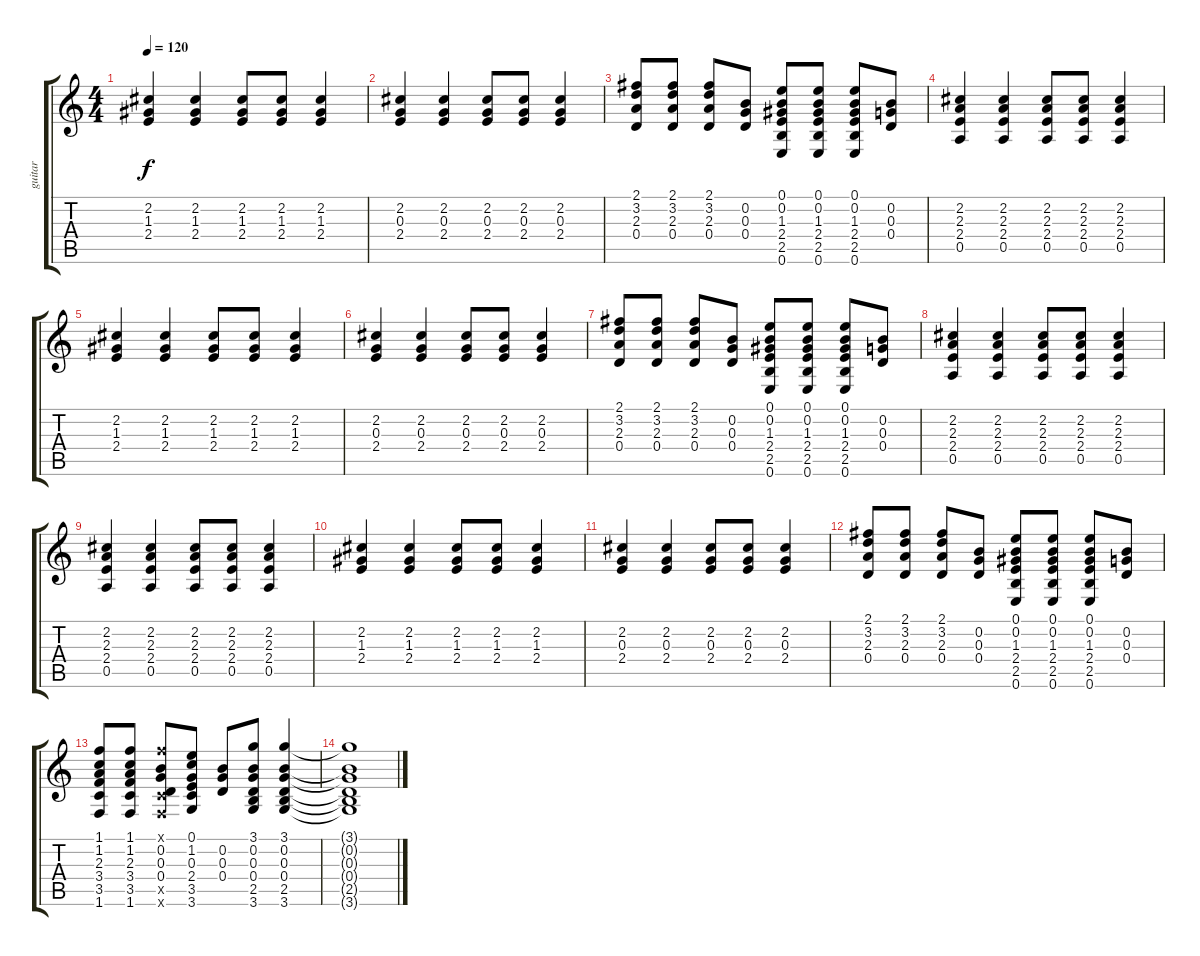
\track ("guitar" "guitar") {instrument electricguitarmuted}
\staff {score tabs}
\tuning (E4 B3 G3 D3 A2 E2) {hide}
\ts (4 4)
\tempo 120
\clef g2
\ks c
(2.2 1.3 2.4).4{dy f} (2.2 1.3 2.4).4 (2.2 1.3 2.4).8 (2.2 1.3 2.4).8 (2.2 1.3 2.4).4 |
(2.2 0.3 2.4).4 (2.2 0.3 2.4).4 (2.2 0.3 2.4).8 (2.2 0.3 2.4).8 (2.2 0.3 2.4).4 |
(2.1 3.2 2.3 0.4).8 (2.1 3.2 2.3 0.4).8 (2.1 3.2 2.3 0.4).8 (0.2 0.3 0.4).8 (0.1 0.2 1.3 2.4 2.5 0.6).8 (0.1 0.2 1.3 2.4 2.5 0.6).8 (0.1 0.2 1.3 2.4 2.5 0.6).8 (0.2 0.3 0.4).8 |
(2.2 2.3 2.4 0.5).4 (2.2 2.3 2.4 0.5).4 (2.2 2.3 2.4 0.5).8 (2.2 2.3 2.4 0.5).8 (2.2 2.3 2.4 0.5).4 |
(2.2 1.3 2.4).4 (2.2 1.3 2.4).4 (2.2 1.3 2.4).8 (2.2 1.3 2.4).8 (2.2 1.3 2.4).4 |
(2.2 0.3 2.4).4 (2.2 0.3 2.4).4 (2.2 0.3 2.4).8 (2.2 0.3 2.4).8 (2.2 0.3 2.4).4 |
(2.1 3.2 2.3 0.4).8 (2.1 3.2 2.3 0.4).8 (2.1 3.2 2.3 0.4).8 (0.2 0.3 0.4).8 (0.1 0.2 1.3 2.4 2.5 0.6).8 (0.1 0.2 1.3 2.4 2.5 0.6).8 (0.1 0.2 1.3 2.4 2.5 0.6).8 (0.2 0.3 0.4).8 |
(2.2 2.3 2.4 0.5).4 (2.2 2.3 2.4 0.5).4 (2.2 2.3 2.4 0.5).8 (2.2 2.3 2.4 0.5).8 (2.2 2.3 2.4 0.5).4 |
(2.2 2.3 2.4 0.5).4 (2.2 2.3 2.4 0.5).4 (2.2 2.3 2.4 0.5).8 (2.2 2.3 2.4 0.5).8 (2.2 2.3 2.4 0.5).4 |
(2.2 1.3 2.4).4 (2.2 1.3 2.4).4 (2.2 1.3 2.4).8 (2.2 1.3 2.4).8 (2.2 1.3 2.4).4 |
(2.2 0.3 2.4).4 (2.2 0.3 2.4).4 (2.2 0.3 2.4).8 (2.2 0.3 2.4).8 (2.2 0.3 2.4).4 |
(2.1 3.2 2.3 0.4).8 (2.1 3.2 2.3 0.4).8 (2.1 3.2 2.3 0.4).8 (0.2 0.3 0.4).8 (0.1 0.2 1.3 2.4 2.5 0.6).8 (0.1 0.2 1.3 2.4 2.5 0.6).8 (0.1 0.2 1.3 2.4 2.5 0.6).8 (0.2 0.3 0.4).8 |
(1.1 1.2 2.3 3.4 3.5 1.6).8 (1.1 1.2 2.3 3.4 3.5 1.6).8 (1.1{x} 0.2 0.3 0.4 3.5{x} 1.6{x}).8 (0.1 1.2 0.3 2.4 3.5 3.6).8 (0.2 0.3 0.4).8 (3.1 0.2 0.3 0.4 2.5 3.6).8 (3.1 0.2 0.3 0.4 2.5 3.6).4 |
(3.1{t} 0.2{t} 0.3{t} 0.4{t} 2.5{t} 3.6{t}).1
